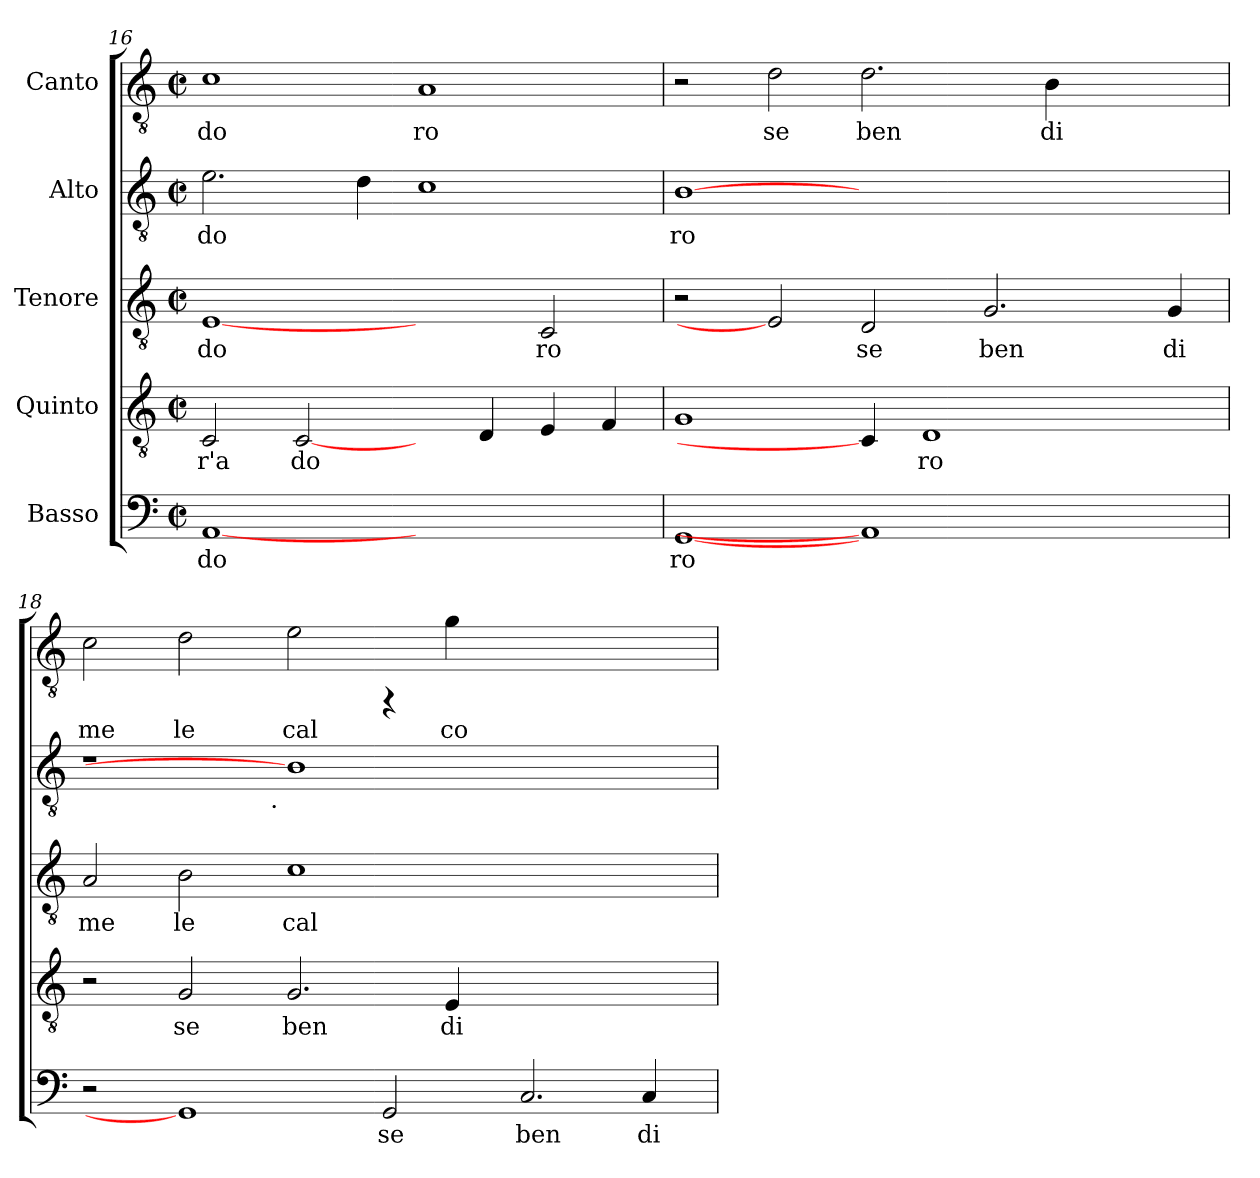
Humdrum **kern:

**kern	**text	**kern	**text	**kern	**text	**kern	**text	**kern	**text
*part5	*part5	*part4	*part4	*part3	*part3	*part2	*part2	*part1	*part1
*staff5	*staff5	*staff4	*staff4	*staff3	*staff3	*staff2	*staff2	*staff1	*staff1
*I"Basso	*	*I"Quinto	*	*I"Tenore	*	*I"Alto	*	*I"Canto	*
!!LO:PB:g=z
*clefF4	*	*clefGv2	*	*clefGv2	*	*clefGv2	*	*clefGv2	*
*k[]	*	*k[]	*	*k[]	*	*k[]	*	*k[]	*
*C:	*	*C:	*	*C:	*	*C:	*	*C:	*
*M2/2	*	*M2/2	*	*M2/2	*	*M2/2	*	*M2/2	*
*met(c|)	*	*met(c|)	*	*met(c|)	*	*met(c|)	*	*met(c|)	*
=16	=16	=16	=16	=16	=16	=16	=16	=16	=16
!	!LO:LY:b:cj	!	!LO:LY:b:cj	!	!LO:LY:b:cj	!	!LO:LY:b:cj	!	!LO:LY:b:cj
[1AA	do	2C/	-r'a	[1E	do	2.e\	do	1c	do
!	!	!	!LO:LY:b:cj	!	!	!	!	!	!
.	.	[2C/	do	.	.	.	.	.	.
!	!	!	!	!	!	!	!LO:LY:b:cj	!	!
.	.	.	.	.	.	4d\	.	.	.
!	!	!	!	!	!	!	!LO:LY:b:cj	!	!LO:LY:b:cj
1ryy	.	4ryy	.	2ryy	.	1c	.	1A	ro
!	!	!	!LO:LY:b:cj	!	!	!	!	!	!
.	.	4D/	.	.	.	.	.	.	.
!	!	!	!LO:LY:b:cj	!	!LO:LY:b:cj	!	!	!	!
.	.	4E/	.	2C/	ro	.	.	.	.
!	!	!	!LO:LY:b:cj	!	!	!	!	!	!
.	.	4F/	.	.	.	.	.	.	.
=17	=17	=17	=17	=17	=17	=17	=17	=17	=17
!	!LO:LY:b:cj	!	!LO:LY:b:cj	!	!	!	!LO:LY:b:cj	!	!
[1GG	ro	1G	.	2r	.	[1B	ro	2r	.
!	!	!	!	!	!	!	!	!	!LO:LY:b:cj
.	.	.	.	2E]	.	.	.	2d\	se
!	!	!	!	!	!LO:LY:b:cj	!	!	!	!LO:LY:b:cj
1AA]	.	4C/]	.	2D/	se	1.ryy	.	2.d\	ben
!	!	!	!LO:LY:b:cj	!	!	!	!	!	!
.	.	1D	ro	.	.	.	.	.	.
!	!	!	!	!	!LO:LY:b:cj	!	!	!	!
.	.	.	.	2.G/	ben	.	.	.	.
!	!	!	!	!	!	!	!	!	!LO:LY:b:cj
.	.	.	.	.	.	.	.	4B\	di
2ryy	.	.	.	.	.	.	.	2ryy	.
!	!	!	!	!	!LO:LY:b:cj	!	!	!	!
.	.	4ryy	.	4G/	di	.	.	.	.
=18	=18	=18	=18	=18	=18	=18	=18	=18	=18
!	!	!	!	!	!LO:LY:b:cj	!	!	!	!LO:LY:b:cj
*	*	*	*	*	*	*^	*	*	*
2r	.	2r	.	2A/	me	1r	2ryy	.	2c\	me
!	!	!	!LO:LY:b:cj	!	!LO:LY:b:cj	!	!	!	!	!LO:LY:b:cj
1GG]	.	2G/	se	2B\	le	.	4...ryy	.	2d\	le
!	!	!	!	!	!	!	!LO:TX:b:t=.	!	!	!
.	.	.	.	.	.	.	1ryy	.	.	.
!	!	!	!LO:LY:b:cj	!	!LO:LY:b:cj	!	!	!	!	!LO:LY:b:cj
.	.	2.G/	ben	1c	cal	1B]	.	.	2e\	cal
!	!LO:LY:b:cj	!	!	!	!	!	!	!	!	!
2GG/	se	.	.	.	.	.	.	.	4rFF	.
!	!	!	!LO:LY:b:cj	!	!	!	!	!	!	!LO:LY:b:cj
.	.	4E/	di	.	.	.	.	.	4g\	co
.	.	.	.	.	.	.	1ryy	.	.	.
!	!LO:LY:b:cj	!	!	!	!	!	!	!	!	!
2.C/	ben	1ryy	.	1ryy	.	1ryy	.	.	1ryy	.
!	!LO:LY:b:cj	!	!	!	!	!	!	!	!	!
4C/	di	.	.	.	.	.	.	.	.	.
.	.	.	.	.	.	.	32ryy	.	.	.
*	*	*	*	*	*	*v	*v	*	*	*
=	=	=	=	=	=	=	=	=	=
*-	*-	*-	*-	*-	*-	*-	*-	*-	*-
